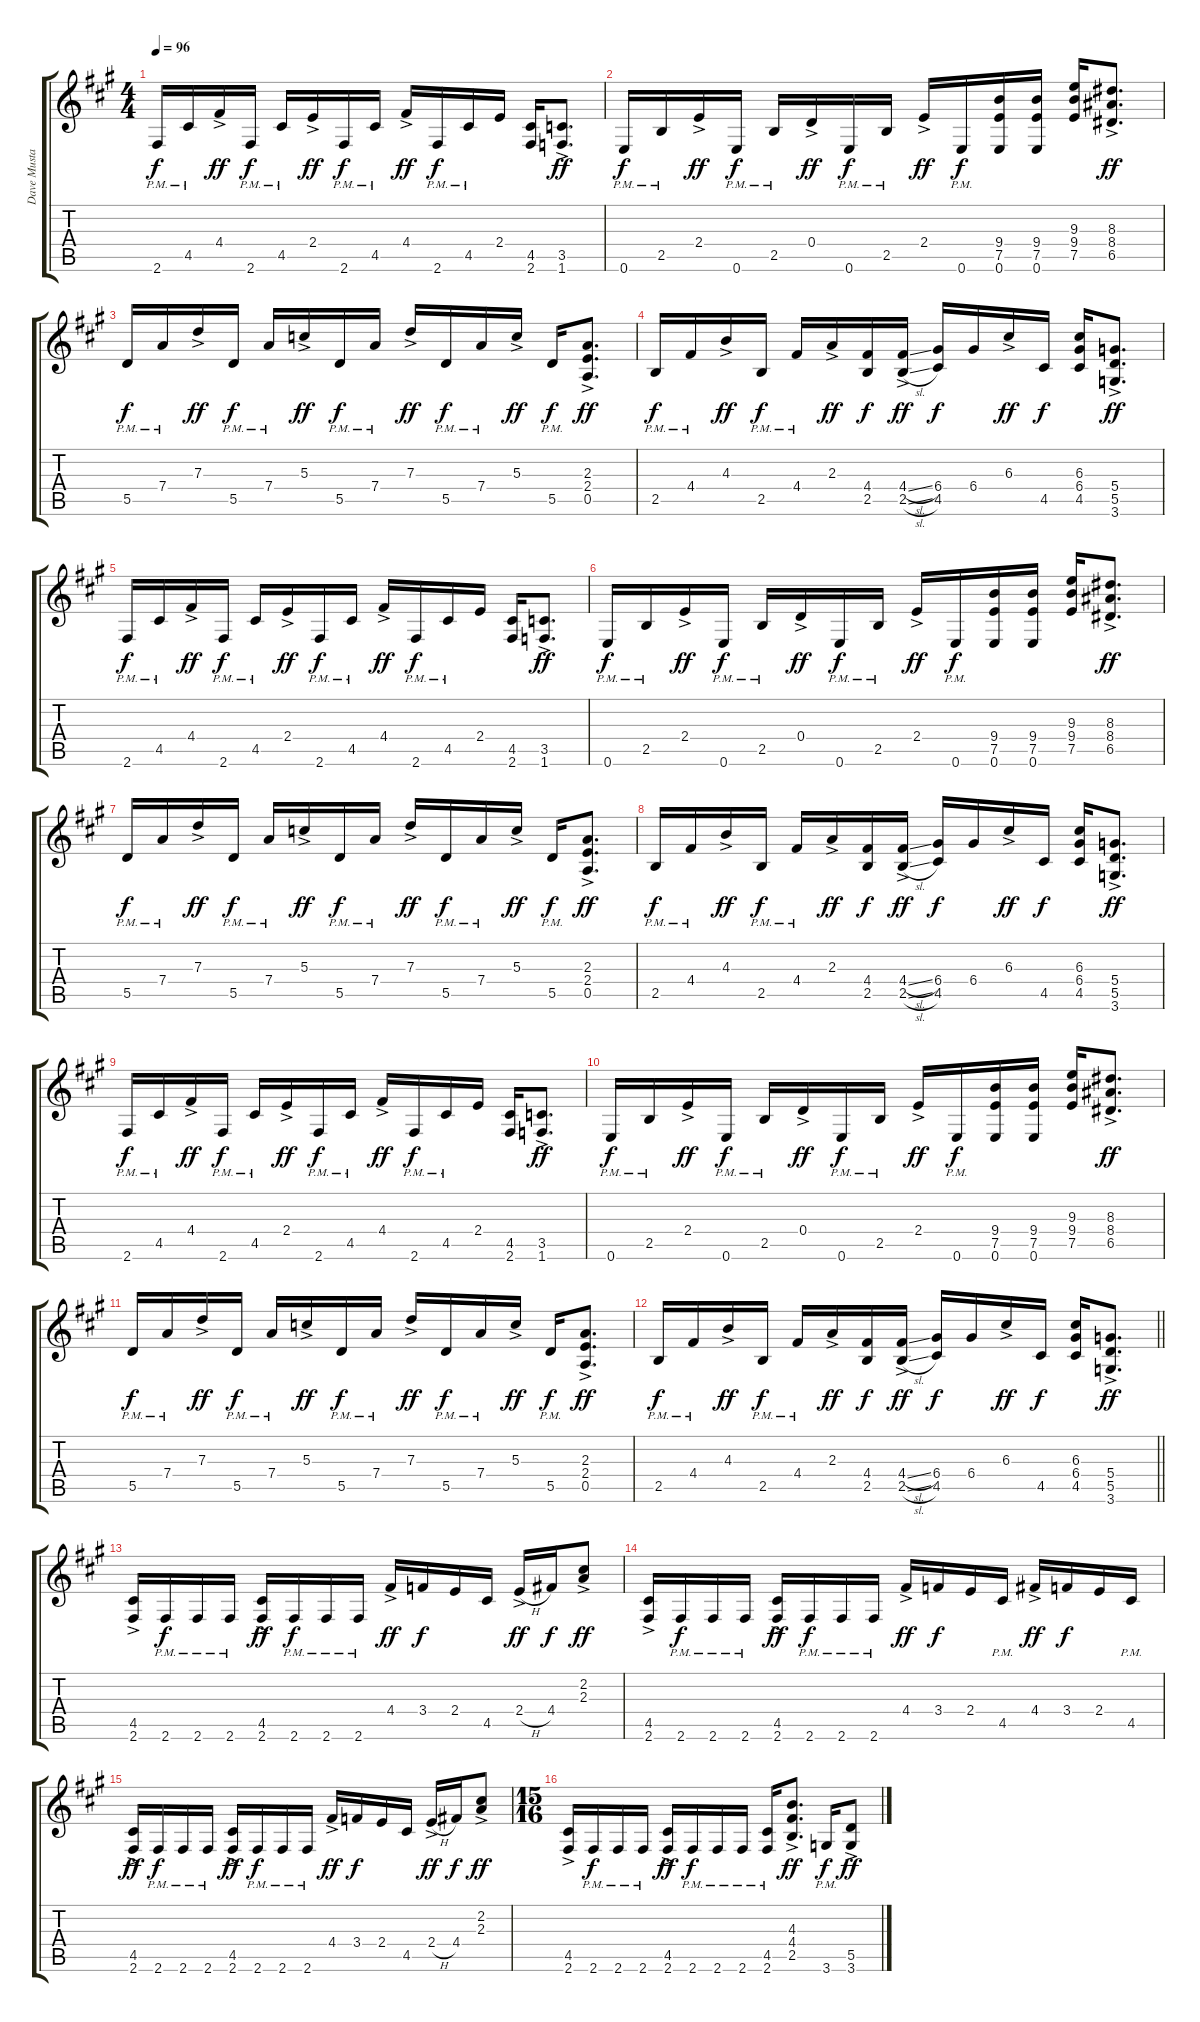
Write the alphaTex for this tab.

\track ("Dave Mustaine" "Dave Musta") {instrument distortionguitar}
\staff {score tabs}
\tuning (E4 B3 G3 D3 A2 E2) {hide}
\ts (4 4)
\tempo 96
\clef g2
\ks f#minor
2.6{pm}.16{dy f} 4.5{pm}.16 4.4{ac}.16{dy ff} 2.6{pm}.16{dy f} 4.5{pm}.16 2.4{ac}.16{dy ff} 2.6{pm}.16{dy f} 4.5{pm}.16 4.4{ac}.16{dy ff} 2.6{pm}.16{dy f} 4.5{pm}.16 2.4.16 (4.5 2.6).16 (3.5{ac} 1.6{ac}).8{d dy ff} |
0.6{pm}.16{dy f} 2.5{pm}.16 2.4{ac}.16{dy ff} 0.6{pm}.16{dy f} 2.5{pm}.16 0.4{ac}.16{dy ff} 0.6{pm}.16{dy f} 2.5{pm}.16 2.4{ac}.16{dy ff} 0.6{pm}.16{dy f} (9.4 7.5 0.6).16 (9.4 7.5 0.6).16 (9.3 9.4 7.5).16 (8.3{ac} 8.4{ac} 6.5{ac}).8{d dy ff} |
5.5{pm}.16{dy f} 7.4{pm}.16 7.3{ac}.16{dy ff} 5.5{pm}.16{dy f} 7.4{pm}.16 5.3{ac}.16{dy ff} 5.5{pm}.16{dy f} 7.4{pm}.16 7.3{ac}.16{dy ff} 5.5{pm}.16{dy f} 7.4{pm}.16 5.3{ac}.16{dy ff} 5.5{pm}.16{dy f} (2.3{ac} 2.4{ac} 0.5{ac}).8{d dy ff} |
2.5{pm}.16{dy f} 4.4{pm}.16 4.3{ac}.16{dy ff} 2.5{pm}.16{dy f} 4.4{pm}.16 2.3{ac}.16{dy ff} (4.4 2.5).16{dy f} (4.4{sl ac} 2.5{sl ac}).16{dy ff} (6.4 4.5).16{dy f} 6.4.16 6.3{ac}.16{dy ff} 4.5.16{dy f} (6.3 6.4 4.5).16 (5.4{ac} 5.5{ac} 3.6{ac}).8{d dy ff} |
2.6{pm}.16{dy f} 4.5{pm}.16 4.4{ac}.16{dy ff} 2.6{pm}.16{dy f} 4.5{pm}.16 2.4{ac}.16{dy ff} 2.6{pm}.16{dy f} 4.5{pm}.16 4.4{ac}.16{dy ff} 2.6{pm}.16{dy f} 4.5{pm}.16 2.4.16 (4.5 2.6).16 (3.5{ac} 1.6{ac}).8{d dy ff} |
0.6{pm}.16{dy f} 2.5{pm}.16 2.4{ac}.16{dy ff} 0.6{pm}.16{dy f} 2.5{pm}.16 0.4{ac}.16{dy ff} 0.6{pm}.16{dy f} 2.5{pm}.16 2.4{ac}.16{dy ff} 0.6{pm}.16{dy f} (9.4 7.5 0.6).16 (9.4 7.5 0.6).16 (9.3 9.4 7.5).16 (8.3{ac} 8.4{ac} 6.5{ac}).8{d dy ff} |
5.5{pm}.16{dy f} 7.4{pm}.16 7.3{ac}.16{dy ff} 5.5{pm}.16{dy f} 7.4{pm}.16 5.3{ac}.16{dy ff} 5.5{pm}.16{dy f} 7.4{pm}.16 7.3{ac}.16{dy ff} 5.5{pm}.16{dy f} 7.4{pm}.16 5.3{ac}.16{dy ff} 5.5{pm}.16{dy f} (2.3{ac} 2.4{ac} 0.5{ac}).8{d dy ff} |
2.5{pm}.16{dy f} 4.4{pm}.16 4.3{ac}.16{dy ff} 2.5{pm}.16{dy f} 4.4{pm}.16 2.3{ac}.16{dy ff} (4.4 2.5).16{dy f} (4.4{sl ac} 2.5{sl ac}).16{dy ff} (6.4 4.5).16{dy f} 6.4.16 6.3{ac}.16{dy ff} 4.5.16{dy f} (6.3 6.4 4.5).16 (5.4{ac} 5.5{ac} 3.6{ac}).8{d dy ff} |
2.6{pm}.16{dy f} 4.5{pm}.16 4.4{ac}.16{dy ff} 2.6{pm}.16{dy f} 4.5{pm}.16 2.4{ac}.16{dy ff} 2.6{pm}.16{dy f} 4.5{pm}.16 4.4{ac}.16{dy ff} 2.6{pm}.16{dy f} 4.5{pm}.16 2.4.16 (4.5 2.6).16 (3.5{ac} 1.6{ac}).8{d dy ff} |
0.6{pm}.16{dy f} 2.5{pm}.16 2.4{ac}.16{dy ff} 0.6{pm}.16{dy f} 2.5{pm}.16 0.4{ac}.16{dy ff} 0.6{pm}.16{dy f} 2.5{pm}.16 2.4{ac}.16{dy ff} 0.6{pm}.16{dy f} (9.4 7.5 0.6).16 (9.4 7.5 0.6).16 (9.3 9.4 7.5).16 (8.3{ac} 8.4{ac} 6.5{ac}).8{d dy ff} |
5.5{pm}.16{dy f} 7.4{pm}.16 7.3{ac}.16{dy ff} 5.5{pm}.16{dy f} 7.4{pm}.16 5.3{ac}.16{dy ff} 5.5{pm}.16{dy f} 7.4{pm}.16 7.3{ac}.16{dy ff} 5.5{pm}.16{dy f} 7.4{pm}.16 5.3{ac}.16{dy ff} 5.5{pm}.16{dy f} (2.3{ac} 2.4{ac} 0.5{ac}).8{d dy ff} |
\barLineRight lightlight
2.5{pm}.16{dy f} 4.4{pm}.16 4.3{ac}.16{dy ff} 2.5{pm}.16{dy f} 4.4{pm}.16 2.3{ac}.16{dy ff} (4.4 2.5).16{dy f} (4.4{sl ac} 2.5{sl ac}).16{dy ff} (6.4 4.5).16{dy f} 6.4.16 6.3{ac}.16{dy ff} 4.5.16{dy f} (6.3 6.4 4.5).16 (5.4{ac} 5.5{ac} 3.6{ac}).8{d dy ff} |
(4.5{ac} 2.6{ac}).16 2.6{pm}.16{dy f} 2.6{pm}.16 2.6{pm}.16 (4.5{ac} 2.6{ac}).16{dy ff} 2.6{pm}.16{dy f} 2.6{pm}.16 2.6{pm}.16 4.4{ac}.16{dy ff} 3.4.16{dy f} 2.4.16 4.5.16 2.4{h ac}.16{dy ff} 4.4.16{dy f} (2.2{ac} 2.3{ac}).8{dy ff} |
(4.5{ac} 2.6{ac}).16 2.6{pm}.16{dy f} 2.6{pm}.16 2.6{pm}.16 (4.5{ac} 2.6{ac}).16{dy ff} 2.6{pm}.16{dy f} 2.6{pm}.16 2.6{pm}.16 4.4{ac}.16{dy ff} 3.4.16{dy f} 2.4.16 4.5{pm}.16 4.4{ac}.16{dy ff} 3.4.16{dy f} 2.4.16 4.5{pm}.16 |
(4.5{ac} 2.6{ac}).16{dy ff} 2.6{pm}.16{dy f} 2.6{pm}.16 2.6{pm}.16 (4.5{ac} 2.6{ac}).16{dy ff} 2.6{pm}.16{dy f} 2.6{pm}.16 2.6{pm}.16 4.4{ac}.16{dy ff} 3.4.16{dy f} 2.4.16 4.5.16 2.4{h ac}.16{dy ff} 4.4.16{dy f} (2.2{ac} 2.3{ac}).8{dy ff} |
\ts (15 16)
(4.5{ac} 2.6{ac}).16 2.6{pm}.16{dy f} 2.6{pm}.16 2.6{pm}.16 (4.5{ac} 2.6{ac}).16{dy ff} 2.6{pm}.16{dy f} 2.6{pm}.16 2.6{pm}.16 (4.5{pm} 2.6{pm}).16 (4.3{ac} 4.4{ac} 2.5{ac}).8{d dy ff} 3.6{pm}.16{dy f} (5.5{ac} 3.6{ac}).8{dy ff}
